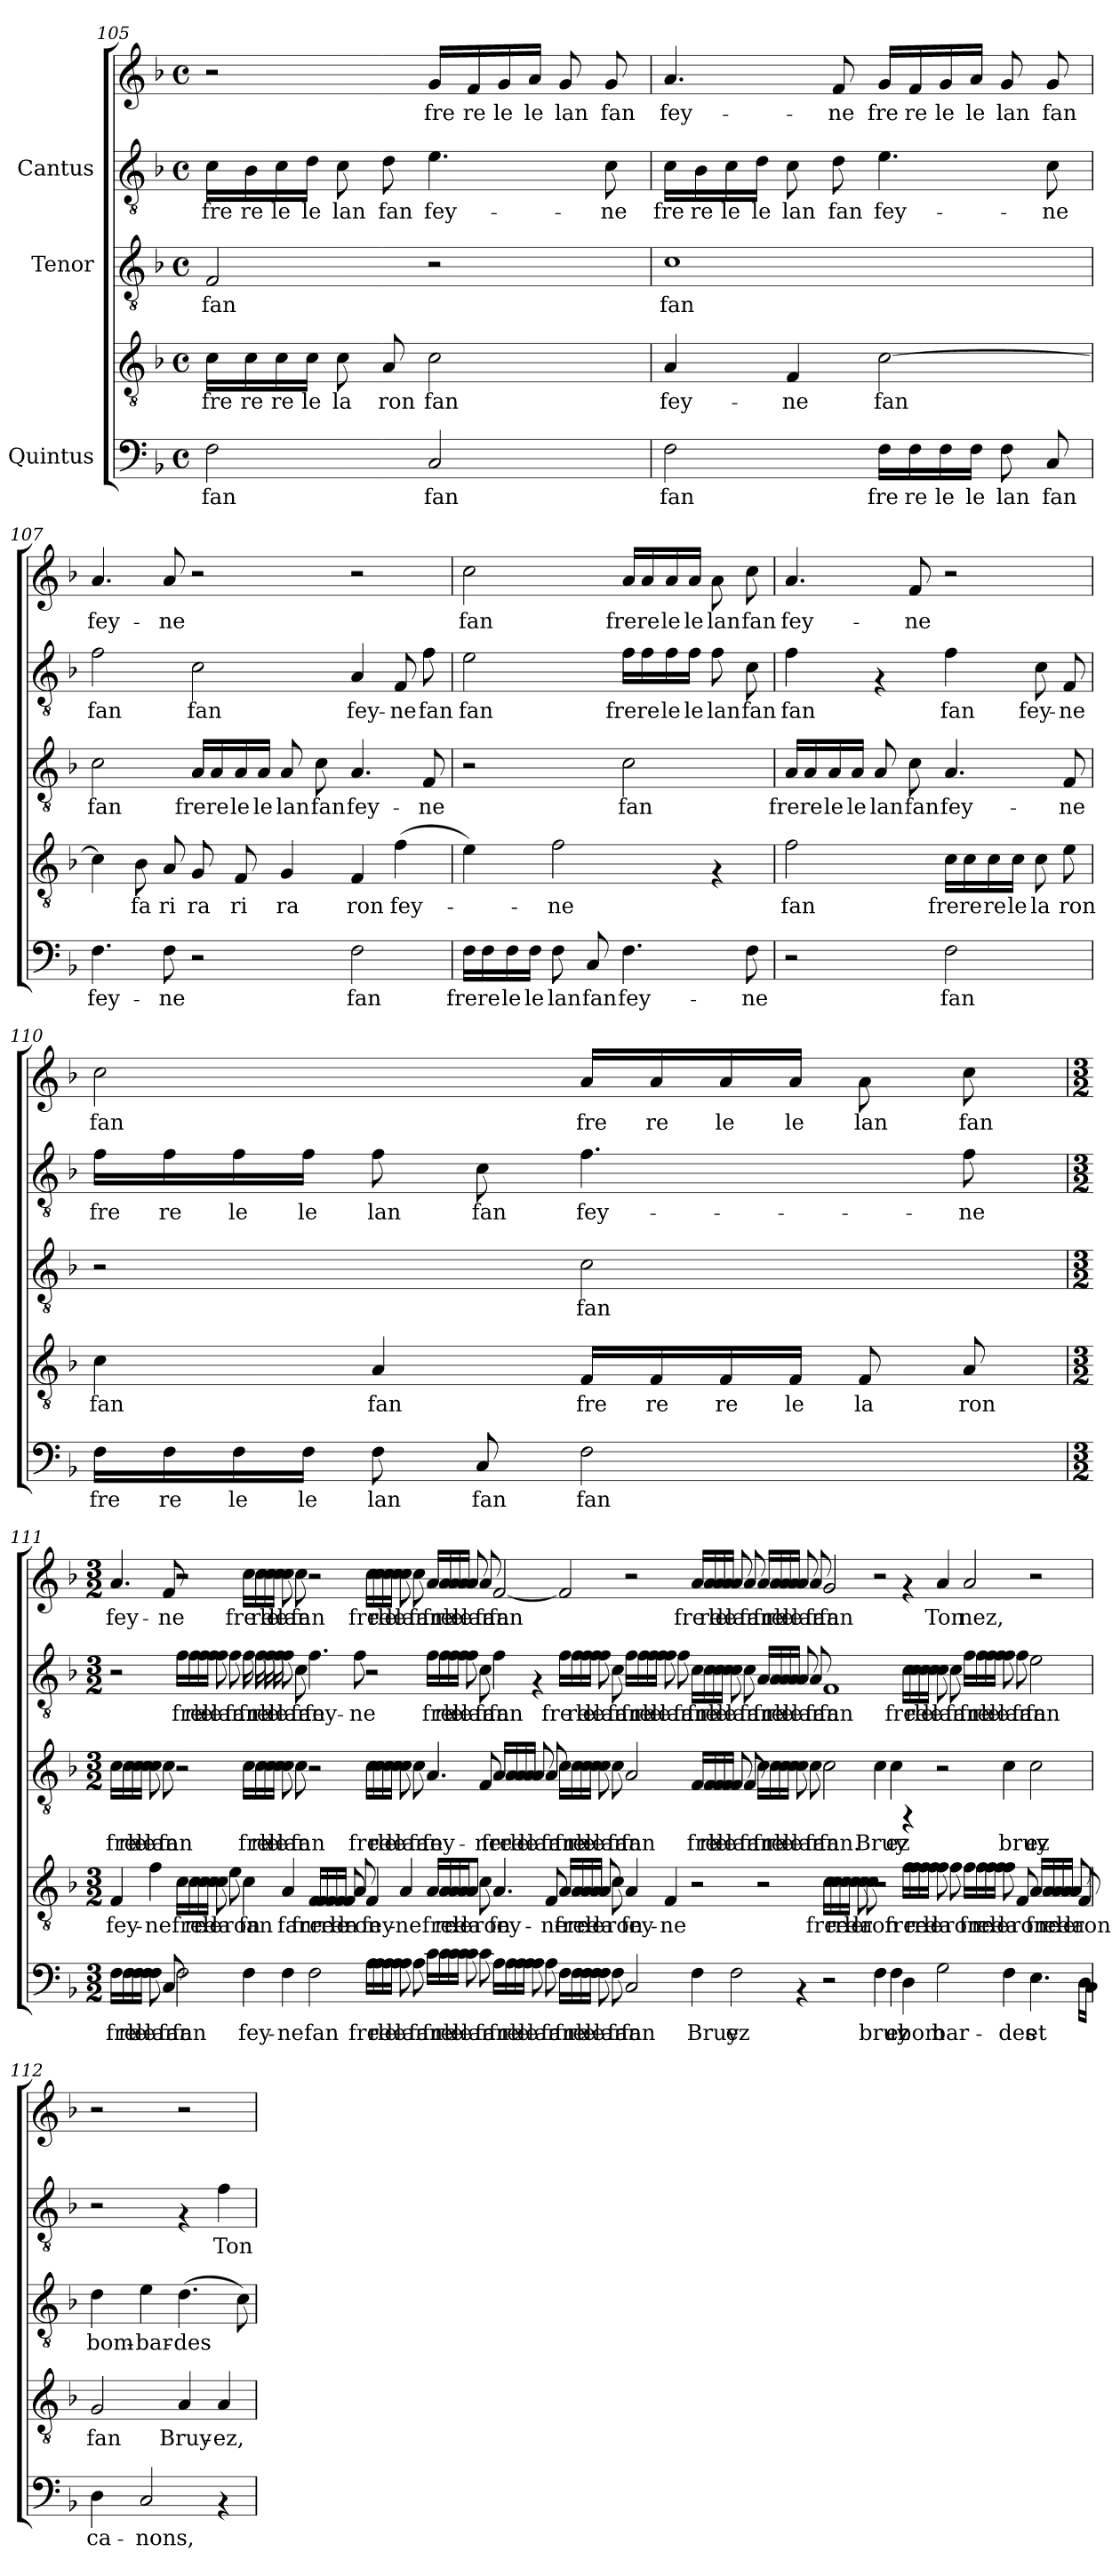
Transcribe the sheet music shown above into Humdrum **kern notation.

**kern	**text	**kern	**text	**kern	**text	**kern	**text	**kern	**text
*part3	*part3	*part3	*part3	*part2	*part2	*part1	*part1	*part1	*part1
*staff5	*staff5	*staff4	*staff4	*staff3	*staff3	*staff2	*staff2	*staff1	*staff1
*I"Quintus	*	*	*	*I"Tenor	*	*I"Cantus	*	*	*
!!LO:PB:g=z
*clefF4	*	*clefGv2	*	*clefGv2	*	*clefGv2	*	*clefG2	*
*k[b-]	*	*k[b-]	*	*k[b-]	*	*k[b-]	*	*k[b-]	*
*F:	*	*F:	*	*F:	*	*F:	*	*F:	*
*M4/4	*	*M4/4	*	*M4/4	*	*M4/4	*	*M4/4	*
*met(c)	*	*met(c)	*	*met(c)	*	*met(c)	*	*met(c)	*
=105	=105	=105	=105	=105	=105	=105	=105	=105	=105
!	!LO:LY:b:cj	!	!LO:LY:b:cj	!	!LO:LY:b:cj	!	!LO:LY:b:cj	!	!
2F\	fan	16c\L	fre	2F/	fan	16c\L	fre	2r	.
!	!	!	!LO:LY:b:cj	!	!	!	!LO:LY:b:cj	!	!
.	.	16c\	re	.	.	16B-\	re	.	.
!	!	!	!LO:LY:b:cj	!	!	!	!LO:LY:b:cj	!	!
.	.	16c\	re	.	.	16c\	le	.	.
!	!	!	!LO:LY:b:cj	!	!	!	!LO:LY:b:cj	!	!
.	.	16c\J	le	.	.	16d\J	le	.	.
!	!	!	!LO:LY:b:cj	!	!	!	!LO:LY:b:cj	!	!
.	.	8c\	la	.	.	8c\	lan	.	.
!	!	!	!LO:LY:b:cj	!	!	!	!LO:LY:b:cj	!	!
.	.	8A/	ron	.	.	8d\	fan	.	.
!	!LO:LY:b:cj	!	!LO:LY:b:cj	!	!	!	!LO:LY:b:cj	!	!LO:LY:b:cj
2C/	fan	2c\	fan	2r	.	4.e\	fey-	16g/L	fre
!	!	!	!	!	!	!	!	!	!LO:LY:b:cj
.	.	.	.	.	.	.	.	16f/	re
!	!	!	!	!	!	!	!	!	!LO:LY:b:cj
.	.	.	.	.	.	.	.	16g/	le
!	!	!	!	!	!	!	!	!	!LO:LY:b:cj
.	.	.	.	.	.	.	.	16a/J	le
!	!	!	!	!	!	!	!	!	!LO:LY:b:cj
.	.	.	.	.	.	.	.	8g/	lan
!	!	!	!	!	!	!	!LO:LY:b:cj	!	!LO:LY:b:cj
.	.	.	.	.	.	8c\	-ne	8g/	fan
=106	=106	=106	=106	=106	=106	=106	=106	=106	=106
!	!LO:LY:b:cj	!	!LO:LY:b:cj	!	!LO:LY:b:cj	!	!LO:LY:b:cj	!	!LO:LY:b:cj
2F\	fan	4A/	fey-	1c	fan	16c\L	fre	4.a/	fey-
!	!	!	!	!	!	!	!LO:LY:b:cj	!	!
.	.	.	.	.	.	16B-\	re	.	.
!	!	!	!	!	!	!	!LO:LY:b:cj	!	!
.	.	.	.	.	.	16c\	le	.	.
!	!	!	!	!	!	!	!LO:LY:b:cj	!	!
.	.	.	.	.	.	16d\J	le	.	.
!	!	!	!LO:LY:b:cj	!	!	!	!LO:LY:b:cj	!	!
.	.	4F/	-ne	.	.	8c\	lan	.	.
!	!	!	!	!	!	!	!LO:LY:b:cj	!	!LO:LY:b:cj
.	.	.	.	.	.	8d\	fan	8f/	-ne
!	!LO:LY:b:cj	!	!LO:LY:b:cj	!	!	!	!LO:LY:b:cj	!	!LO:LY:b:cj
16F\L	fre	[>2c\	fan	.	.	4.e\	fey-	16g/L	fre
!	!LO:LY:b:cj	!	!	!	!	!	!	!	!LO:LY:b:cj
16F\	re	.	.	.	.	.	.	16f/	re
!	!LO:LY:b:cj	!	!	!	!	!	!	!	!LO:LY:b:cj
16F\	le	.	.	.	.	.	.	16g/	le
!	!LO:LY:b:cj	!	!	!	!	!	!	!	!LO:LY:b:cj
16F\J	le	.	.	.	.	.	.	16a/J	le
!	!LO:LY:b:cj	!	!	!	!	!	!	!	!LO:LY:b:cj
8F\	lan	.	.	.	.	.	.	8g/	lan
!	!LO:LY:b:cj	!	!	!	!	!	!LO:LY:b:cj	!	!LO:LY:b:cj
8C/	fan	.	.	.	.	8c\	-ne	8g/	fan
!!LO:LB:g=z
=107	=107	=107	=107	=107	=107	=107	=107	=107	=107
!	!LO:LY:b:cj	!	!LO:LY:b:cj	!	!LO:LY:b:cj	!	!LO:LY:b:cj	!	!LO:LY:b:cj
4.F\	-fey-	4c\]	.	2c\	fan	2f\	fan	4.a/	fey-
!	!	!	!LO:LY:b:cj	!	!	!	!	!	!
.	.	8B-\	fa	.	.	.	.	.	.
!	!LO:LY:b:cj	!	!LO:LY:b:cj	!	!	!	!	!	!LO:LY:b:cj
8F\	-ne	8A/	ri	.	.	.	.	8a/	-ne
!	!	!	!LO:LY:b:cj	!	!LO:LY:b:cj	!	!LO:LY:b:cj	!	!
2r	.	8G/	ra	16A/L	fre	2c\	fan	2r	.
!	!	!	!	!	!LO:LY:b:cj	!	!	!	!
.	.	.	.	16A/	re	.	.	.	.
!	!	!	!LO:LY:b:cj	!	!LO:LY:b:cj	!	!	!	!
.	.	8F/	ri	16A/	le	.	.	.	.
!	!	!	!	!	!LO:LY:b:cj	!	!	!	!
.	.	.	.	16A/J	le	.	.	.	.
!	!	!	!LO:LY:b:cj	!	!LO:LY:b:cj	!	!	!	!
.	.	4G/	ra	8A/	lan	.	.	.	.
!	!	!	!	!	!LO:LY:b:cj	!	!	!	!
.	.	.	.	8c\	fan	.	.	.	.
!	!LO:LY:b:cj	!	!LO:LY:b:cj	!	!LO:LY:b:cj	!	!LO:LY:b:cj	!	!
2F\	fan	4F/	ron	4.A/	fey-	4A/	fey-	2r	.
!	!	!	!LO:LY:b:cj	!	!	!	!LO:LY:b:cj	!	!
.	.	(>4f\	fey-	.	.	8F/	-ne	.	.
!	!	!	!	!	!LO:LY:b:cj	!	!LO:LY:b:cj	!	!
.	.	.	.	8F/	-ne	8f\	fan	.	.
=108	=108	=108	=108	=108	=108	=108	=108	=108	=108
!	!LO:LY:b:cj	!	!LO:LY:b:cj	!	!	!	!LO:LY:b:cj	!	!LO:LY:b:cj
16F\L	fre	4e\)	.	2r	.	2e\	fan	2cc\	fan
!	!LO:LY:b:cj	!	!	!	!	!	!	!	!
16F\	re	.	.	.	.	.	.	.	.
!	!LO:LY:b:cj	!	!	!	!	!	!	!	!
16F\	le	.	.	.	.	.	.	.	.
!	!LO:LY:b:cj	!	!	!	!	!	!	!	!
16F\J	le	.	.	.	.	.	.	.	.
!	!LO:LY:b:cj	!	!LO:LY:b:cj	!	!	!	!	!	!
8F\	lan	2f\	ne	.	.	.	.	.	.
!	!LO:LY:b:cj	!	!	!	!	!	!	!	!
8C/	fan	.	.	.	.	.	.	.	.
!	!LO:LY:b:cj	!	!	!	!LO:LY:b:cj	!	!LO:LY:b:cj	!	!LO:LY:b:cj
4.F\	fey-	.	.	2c\	fan	16f\L	fre	16a/L	fre
!	!	!	!	!	!	!	!LO:LY:b:cj	!	!LO:LY:b:cj
.	.	.	.	.	.	16f\	re	16a/	re
!	!	!	!	!	!	!	!LO:LY:b:cj	!	!LO:LY:b:cj
.	.	.	.	.	.	16f\	le	16a/	le
!	!	!	!	!	!	!	!LO:LY:b:cj	!	!LO:LY:b:cj
.	.	.	.	.	.	16f\J	le	16a/J	le
!	!	!	!	!	!	!	!LO:LY:b:cj	!	!LO:LY:b:cj
.	.	4rF	.	.	.	8f\	lan	8a\	lan
!	!LO:LY:b:cj	!	!	!	!	!	!LO:LY:b:cj	!	!LO:LY:b:cj
8F\	-ne	.	.	.	.	8c\	fan	8cc\	fan
!!LO:LB:g=z
=109	=109	=109	=109	=109	=109	=109	=109	=109	=109
!	!	!	!LO:LY:b:cj	!	!LO:LY:b:cj	!	!LO:LY:b:cj	!	!LO:LY:b:cj
2r	.	2f\	fan	16A/L	fre	4f\	fan	4.a/	fey-
!	!	!	!	!	!LO:LY:b:cj	!	!	!	!
.	.	.	.	16A/	re	.	.	.	.
!	!	!	!	!	!LO:LY:b:cj	!	!	!	!
.	.	.	.	16A/	le	.	.	.	.
!	!	!	!	!	!LO:LY:b:cj	!	!	!	!
.	.	.	.	16A/J	le	.	.	.	.
!	!	!	!	!	!LO:LY:b:cj	!	!	!	!
.	.	.	.	8A/	lan	4rF	.	.	.
!	!	!	!	!	!LO:LY:b:cj	!	!	!	!LO:LY:b:cj
.	.	.	.	8c\	fan	.	.	8f/	-ne
!	!LO:LY:b:cj	!	!LO:LY:b:cj	!	!LO:LY:b:cj	!	!LO:LY:b:cj	!	!
2F\	fan	16c\L	fre	4.A/	fey-	4f\	fan	2r	.
!	!	!	!LO:LY:b:cj	!	!	!	!	!	!
.	.	16c\	re	.	.	.	.	.	.
!	!	!	!LO:LY:b:cj	!	!	!	!	!	!
.	.	16c\	re	.	.	.	.	.	.
!	!	!	!LO:LY:b:cj	!	!	!	!	!	!
.	.	16c\J	le	.	.	.	.	.	.
!	!	!	!LO:LY:b:cj	!	!	!	!LO:LY:b:cj	!	!
.	.	8c\	la	.	.	8c\	fey-	.	.
!	!	!	!LO:LY:b:cj	!	!LO:LY:b:cj	!	!LO:LY:b:cj	!	!
.	.	8e\	ron	8F/	-ne	8F/	-ne	.	.
=110	=110	=110	=110	=110	=110	=110	=110	=110	=110
!	!LO:LY:b:cj	!	!LO:LY:b:cj	!	!	!	!LO:LY:b:cj	!	!LO:LY:b:cj
16F\L	fre	4c\	fan	2r	.	16f\L	fre	2cc\	fan
!	!LO:LY:b:cj	!	!	!	!	!	!LO:LY:b:cj	!	!
16F\	re	.	.	.	.	16f\	re	.	.
!	!LO:LY:b:cj	!	!	!	!	!	!LO:LY:b:cj	!	!
16F\	le	.	.	.	.	16f\	le	.	.
!	!LO:LY:b:cj	!	!	!	!	!	!LO:LY:b:cj	!	!
16F\J	le	.	.	.	.	16f\J	le	.	.
!	!LO:LY:b:cj	!	!LO:LY:b:cj	!	!	!	!LO:LY:b:cj	!	!
8F\	lan	4A/	fan	.	.	8f\	lan	.	.
!	!LO:LY:b:cj	!	!	!	!	!	!LO:LY:b:cj	!	!
8C/	fan	.	.	.	.	8c\	fan	.	.
!	!LO:LY:b:cj	!	!LO:LY:b:cj	!	!LO:LY:b:cj	!	!LO:LY:b:cj	!	!LO:LY:b:cj
2F\	fan	16F/L	fre	2c\	fan	4.f\	fey-	16a/L	fre
!	!	!	!LO:LY:b:cj	!	!	!	!	!	!LO:LY:b:cj
.	.	16F/	re	.	.	.	.	16a/	re
!	!	!	!LO:LY:b:cj	!	!	!	!	!	!LO:LY:b:cj
.	.	16F/	re	.	.	.	.	16a/	le
!	!	!	!LO:LY:b:cj	!	!	!	!	!	!LO:LY:b:cj
.	.	16F/J	le	.	.	.	.	16a/J	le
!	!	!	!LO:LY:b:cj	!	!	!	!	!	!LO:LY:b:cj
.	.	8F/	la	.	.	.	.	8a\	lan
!	!	!	!LO:LY:b:cj	!	!	!	!LO:LY:b:cj	!	!LO:LY:b:cj
.	.	8A/	ron	.	.	8f\	-ne	8cc\	fan
!!LO:PB:g=z
=111	=111	=111	=111	=111	=111	=111	=111	=111	=111
*M3/2	*	*M3/2	*	*M3/2	*	*M3/2	*	*M3/2	*
!	!LO:LY:b:cj	!	!LO:LY:b:cj	!	!LO:LY:b:cj	!	!	!	!LO:LY:b:cj
16F\L	fre	4F/	fey-	16c\L	fre	2r	.	4.a/	fey-
!	!LO:LY:b:cj	!	!	!	!LO:LY:b:cj	!	!	!	!
16F\	re	.	.	16c\	re	.	.	.	.
!	!LO:LY:b:cj	!	!	!	!LO:LY:b:cj	!	!	!	!
16F\	le	.	.	16c\	le	.	.	.	.
!	!LO:LY:b:cj	!	!	!	!LO:LY:b:cj	!	!	!	!
16F\J	le	.	.	16c\J	le	.	.	.	.
!	!LO:LY:b:cj	!	!LO:LY:b:cj	!	!LO:LY:b:cj	!	!	!	!
8F\	lan	4f\	-ne	8c\	lan	.	.	.	.
!	!LO:LY:b:cj	!	!	!	!LO:LY:b:cj	!	!	!	!LO:LY:b:cj
8C/	fan	.	.	8c\	fan	.	.	8f/	-ne
!	!LO:LY:b:cj	!	!LO:LY:b:cj	!	!	!	!LO:LY:b:cj	!	!
2F\	fan	16c\L	fre	2r	.	16f\L	fre	2r	.
!	!	!	!LO:LY:b:cj	!	!	!	!LO:LY:b:cj	!	!
.	.	16c\	re	.	.	16f\	re	.	.
!	!	!	!LO:LY:b:cj	!	!	!	!LO:LY:b:cj	!	!
.	.	16c\	re	.	.	16f\	le	.	.
!	!	!	!LO:LY:b:cj	!	!	!	!LO:LY:b:cj	!	!
.	.	16c\J	le	.	.	16f\J	le	.	.
!	!	!	!LO:LY:b:cj	!	!	!	!LO:LY:b:cj	!	!
.	.	8c\	la	.	.	8f\	lan	.	.
!	!	!	!LO:LY:b:cj	!	!	!	!LO:LY:b:cj	!	!
.	.	8e\	ron	.	.	8f\	fan	.	.
!	!LO:LY:b:cj	!	!LO:LY:b:cj	!	!LO:LY:b:cj	!	!LO:LY:b:cj	!	!LO:LY:b:cj
4F\	fey-	4c\	fan	16c\L	fre	16f\	fre	16cc\L	fre
!	!	!	!	!	!LO:LY:b:cj	!	!LO:LY:b:cj	!	!LO:LY:b:cj
.	.	.	.	16c\	re	16f\	re	16cc\	re
!	!	!	!	!	!LO:LY:b:cj	!	!LO:LY:b:cj	!	!LO:LY:b:cj
.	.	.	.	16c\	le	16f\	le	16cc\	le
!	!	!	!	!	!LO:LY:b:cj	!	!LO:LY:b:cj	!	!LO:LY:b:cj
.	.	.	.	16c\J	le	16f\	le	16cc\J	le
!	!LO:LY:b:cj	!	!LO:LY:b:cj	!	!LO:LY:b:cj	!	!LO:LY:b:cj	!	!LO:LY:b:cj
4F\	-ne	4A/	fan	8c\	lan	8f\	lan	8cc\	lan
!	!	!	!	!	!LO:LY:b:cj	!	!LO:LY:b:cj	!	!LO:LY:b:cj
.	.	.	.	8c\	fan	8c\	fan	8cc\	fan
!	!LO:LY:b:cj	!	!LO:LY:b:cj	!	!	!	!LO:LY:b:cj	!	!
2F\	fan	16F/L	fre	2r	.	4.f\	fey-	2r	.
!	!	!	!LO:LY:b:cj	!	!	!	!	!	!
.	.	16F/	re	.	.	.	.	.	.
!	!	!	!LO:LY:b:cj	!	!	!	!	!	!
.	.	16F/	re	.	.	.	.	.	.
!	!	!	!LO:LY:b:cj	!	!	!	!	!	!
.	.	16F/J	le	.	.	.	.	.	.
!	!	!	!LO:LY:b:cj	!	!	!	!	!	!
.	.	8F/	la	.	.	.	.	.	.
!	!	!	!LO:LY:b:cj	!	!	!	!LO:LY:b:cj	!	!
.	.	8A/	ron	.	.	8f\	-ne	.	.
!	!LO:LY:b:cj	!	!LO:LY:b:cj	!	!LO:LY:b:cj	!	!	!	!LO:LY:b:cj
16A\L	fre	4F/	fey-	16c\L	fre	2r	.	16cc\L	fre
!	!LO:LY:b:cj	!	!	!	!LO:LY:b:cj	!	!	!	!LO:LY:b:cj
16A\	re	.	.	16c\	re	.	.	16cc\	re
!	!LO:LY:b:cj	!	!	!	!LO:LY:b:cj	!	!	!	!LO:LY:b:cj
16A\	le	.	.	16c\	le	.	.	16cc\	le
!	!LO:LY:b:cj	!	!	!	!LO:LY:b:cj	!	!	!	!LO:LY:b:cj
16A\J	le	.	.	16c\J	le	.	.	16cc\J	le
!	!LO:LY:b:cj	!	!LO:LY:b:cj	!	!LO:LY:b:cj	!	!	!	!LO:LY:b:cj
8A\	lan	4A/	-ne	8c\	lan	.	.	8cc\	lan
!	!LO:LY:b:cj	!	!	!	!LO:LY:b:cj	!	!	!	!LO:LY:b:cj
8A\	fan	.	.	8c\	fan	.	.	8cc\	fan
!	!LO:LY:b:cj	!	!LO:LY:b:cj	!	!LO:LY:b:cj	!	!LO:LY:b:cj	!	!LO:LY:b:cj
16c\L	fre	16A/L	fre	4.A/	fey-	16f\L	fre	16a/L	fre
!	!LO:LY:b:cj	!	!LO:LY:b:cj	!	!	!	!LO:LY:b:cj	!	!LO:LY:b:cj
16c\	re	16A/	re	.	.	16f\	re	16a/	re
!	!LO:LY:b:cj	!	!LO:LY:b:cj	!	!	!	!LO:LY:b:cj	!	!LO:LY:b:cj
16c\	le	16A/	re	.	.	16f\	le	16a/	le
!	!LO:LY:b:cj	!	!LO:LY:b:cj	!	!	!	!LO:LY:b:cj	!	!LO:LY:b:cj
16c\J	le	16A/	le	.	.	16f\J	le	16a/J	le
!	!LO:LY:b:cj	!	!LO:LY:b:cj	!	!	!	!LO:LY:b:cj	!	!LO:LY:b:cj
8c\	lan	8A/J	la	.	.	8f\	lan	8a/	lan
!	!LO:LY:b:cj	!	!LO:LY:b:cj	!	!LO:LY:b:cj	!	!LO:LY:b:cj	!	!LO:LY:b:cj
8c\	fan	8c\	ron	8F/	-ne	8c\	fan	8a/	fan
!	!LO:LY:b:cj	!	!LO:LY:b:cj	!	!LO:LY:b:cj	!	!LO:LY:b:cj	!	!LO:LY:b:cj
16A\L	fre	4.A/	fey-	16A/L	fre	4f\	fan	[<2f/	fan
!	!LO:LY:b:cj	!	!	!	!LO:LY:b:cj	!	!	!	!
16A\	re	.	.	16A/	re	.	.	.	.
!	!LO:LY:b:cj	!	!	!	!LO:LY:b:cj	!	!	!	!
16A\	le	.	.	16A/	le	.	.	.	.
!	!LO:LY:b:cj	!	!	!	!LO:LY:b:cj	!	!	!	!
16A\J	le	.	.	16A/J	le	.	.	.	.
!	!LO:LY:b:cj	!	!	!	!LO:LY:b:cj	!	!	!	!
8A\	lan	.	.	8A/	lan	4rF	.	.	.
!	!LO:LY:b:cj	!	!LO:LY:b:cj	!	!LO:LY:b:cj	!	!	!	!
8A\	fan	8F/	-ne	8A/	fan	.	.	.	.
!	!LO:LY:b:cj	!	!LO:LY:b:cj	!	!LO:LY:b:cj	!	!LO:LY:b:cj	!	!
16F\L	fre	16A/L	fre	16c\L	fre	16f\L	fre	2f/]	.
!	!LO:LY:b:cj	!	!LO:LY:b:cj	!	!LO:LY:b:cj	!	!LO:LY:b:cj	!	!
16F\	re	16A/	re	16c\	re	16f\	re	.	.
!	!LO:LY:b:cj	!	!LO:LY:b:cj	!	!LO:LY:b:cj	!	!LO:LY:b:cj	!	!
16F\	le	16A/	re	16c\	le	16f\	le	.	.
!	!LO:LY:b:cj	!	!LO:LY:b:cj	!	!LO:LY:b:cj	!	!LO:LY:b:cj	!	!
16F\J	le	16A/J	le	16c\J	le	16f\J	le	.	.
!	!LO:LY:b:cj	!	!LO:LY:b:cj	!	!LO:LY:b:cj	!	!LO:LY:b:cj	!	!
8F\	lan	8A/	la	8c\	lan	8f\	lan	.	.
!	!LO:LY:b:cj	!	!LO:LY:b:cj	!	!LO:LY:b:cj	!	!LO:LY:b:cj	!	!
8F\	fan	8c\	ron	8c\	fan	8c\	fan	.	.
!	!LO:LY:b:cj	!	!LO:LY:b:cj	!	!LO:LY:b:cj	!	!LO:LY:b:cj	!	!
2C/	fan	4A/	fey-	2A/	fan	16f\L	fre	2r	.
!	!	!	!	!	!	!	!LO:LY:b:cj	!	!
.	.	.	.	.	.	16f\	re	.	.
!	!	!	!	!	!	!	!LO:LY:b:cj	!	!
.	.	.	.	.	.	16f\	le	.	.
!	!	!	!	!	!	!	!LO:LY:b:cj	!	!
.	.	.	.	.	.	16f\J	le	.	.
!	!	!	!LO:LY:b:cj	!	!	!	!LO:LY:b:cj	!	!
.	.	4F/	-ne	.	.	8f\	lan	.	.
!	!	!	!	!	!	!	!LO:LY:b:cj	!	!
.	.	.	.	.	.	8f\	fan	.	.
!	!LO:LY:b:cj	!	!	!	!LO:LY:b:cj	!	!LO:LY:b:cj	!	!LO:LY:b:cj
4F\	Bruy-	2r	.	16F/L	fre	16c\L	fre	16a/L	fre
!	!	!	!	!	!LO:LY:b:cj	!	!LO:LY:b:cj	!	!LO:LY:b:cj
.	.	.	.	16F/	re	16c\	re	16a/	re
!	!	!	!	!	!LO:LY:b:cj	!	!LO:LY:b:cj	!	!LO:LY:b:cj
.	.	.	.	16F/	le	16c\	le	16a/	le
!	!	!	!	!	!LO:LY:b:cj	!	!LO:LY:b:cj	!	!LO:LY:b:cj
.	.	.	.	16F/J	le	16c\J	le	16a/J	le
!	!LO:LY:b:cj	!	!	!	!LO:LY:b:cj	!	!LO:LY:b:cj	!	!LO:LY:b:cj
2F\	-ez	.	.	8F/	lan	8c\	lan	8a/	lan
!	!	!	!	!	!LO:LY:b:cj	!	!LO:LY:b:cj	!	!LO:LY:b:cj
.	.	.	.	8F/	fan	8c\	fan	8a/	fan
!	!	!	!	!	!LO:LY:b:cj	!	!LO:LY:b:cj	!	!LO:LY:b:cj
.	.	2r	.	16c\L	fre	16A/L	fre	16a/L	fre
!	!	!	!	!	!LO:LY:b:cj	!	!LO:LY:b:cj	!	!LO:LY:b:cj
.	.	.	.	16c\	re	16A/	re	16a/	re
!	!	!	!	!	!LO:LY:b:cj	!	!LO:LY:b:cj	!	!LO:LY:b:cj
.	.	.	.	16c\	le	16A/	le	16a/	le
!	!	!	!	!	!LO:LY:b:cj	!	!LO:LY:b:cj	!	!LO:LY:b:cj
.	.	.	.	16c\J	le	16A/J	le	16a/J	le
!	!	!	!	!	!LO:LY:b:cj	!	!LO:LY:b:cj	!	!LO:LY:b:cj
4rAA	.	.	.	8c\	lan	8A/	lan	8a/	lan
!	!	!	!	!	!LO:LY:b:cj	!	!LO:LY:b:cj	!	!LO:LY:b:cj
.	.	.	.	8c\	fan	8A/	fan	8a/	fan
*	*	*	*	*	*	*	*	*MM216	*
!	!	!	!LO:LY:b:cj	!	!LO:LY:b:cj	!	!LO:LY:b:cj	!	!LO:LY:b:cj
2r	.	16c\L	fre	2c\	fan.	1F	fan	2g/	fan
!	!	!	!LO:LY:b:cj	!	!	!	!	!	!
.	.	16c\	re	.	.	.	.	.	.
!	!	!	!LO:LY:b:cj	!	!	!	!	!	!
.	.	16c\	re	.	.	.	.	.	.
!	!	!	!LO:LY:b:cj	!	!	!	!	!	!
.	.	16c\J	le	.	.	.	.	.	.
!	!	!	!LO:LY:b:cj	!	!	!	!	!	!
.	.	8c\	la	.	.	.	.	.	.
!	!	!	!LO:LY:b:cj	!	!	!	!	!	!
.	.	8c\	ron	.	.	.	.	.	.
!	!LO:LY:b:cj	!	!	!	!LO:LY:b:cj	!	!	!	!
4F\	bruy-	2r	.	4c\	Bruy-	.	.	2r	.
!	!LO:LY:b:cj	!	!	!	!LO:LY:b:cj	!	!	!	!
4F\	-ez	.	.	4c\	-ez	.	.	.	.
!	!LO:LY:b:cj	!	!LO:LY:b:cj	!	!	!	!LO:LY:b:cj	!	!
4D\	bom-	16f\L	fre	4rFF	.	16c\L	fre	4rf	.
!	!	!	!LO:LY:b:cj	!	!	!	!LO:LY:b:cj	!	!
.	.	16f\	re	.	.	16c\	re	.	.
!	!	!	!LO:LY:b:cj	!	!	!	!LO:LY:b:cj	!	!
.	.	16f\	re	.	.	16c\	le	.	.
!	!	!	!LO:LY:b:cj	!	!	!	!LO:LY:b:cj	!	!
.	.	16f\J	le	.	.	16c\J	le	.	.
!	!LO:LY:b:cj	!	!LO:LY:b:cj	!	!	!	!LO:LY:b:cj	!	!LO:LY:b:cj
2G\	-bar-	8f\	la	2r	.	8c\	lan	4a/	Ton-
!	!	!	!LO:LY:b:cj	!	!	!	!LO:LY:b:cj	!	!
.	.	8f\	ron	.	.	8c\	fan	.	.
!	!	!	!LO:LY:b:cj	!	!	!	!LO:LY:b:cj	!	!LO:LY:b:cj
.	.	16f\L	fre	.	.	16f\L	fre	2a/	-nez,
!	!	!	!LO:LY:b:cj	!	!	!	!LO:LY:b:cj	!	!
.	.	16f\	re	.	.	16f\	re	.	.
!	!	!	!LO:LY:b:cj	!	!	!	!LO:LY:b:cj	!	!
.	.	16f\	re	.	.	16f\	le	.	.
!	!	!	!LO:LY:b:cj	!	!	!	!LO:LY:b:cj	!	!
.	.	16f\J	le	.	.	16f\J	le	.	.
!	!LO:LY:b:cj	!	!LO:LY:b:cj	!	!LO:LY:b:cj	!	!LO:LY:b:cj	!	!
4F\	-des	8f\	la	4c\	bruy-	8f\	lan	.	.
!	!	!	!LO:LY:b:cj	!	!	!	!LO:LY:b:cj	!	!
.	.	8F/	ron	.	.	8f\	fan	.	.
!	!LO:LY:b:cj	!	!LO:LY:b:cj	!	!LO:LY:b:cj	!	!LO:LY:b:cj	!	!
4.E\	et	16A/L	fre	2c\	-ez	2e\	fan	2r	.
!	!	!	!LO:LY:b:cj	!	!	!	!	!	!
.	.	16A/	re	.	.	.	.	.	.
!	!	!	!LO:LY:b:cj	!	!	!	!	!	!
.	.	16A/	re	.	.	.	.	.	.
!	!	!	!LO:LY:b:cj	!	!	!	!	!	!
.	.	16A/J	le	.	.	.	.	.	.
!	!	!	!LO:LY:b:cj	!	!	!	!	!	!
.	.	8A/	la	.	.	.	.	.	.
!	!LO:LY:b:cj	!	!LO:LY:b:cj	!	!	!	!	!	!
16D\L	.	8F/	ron	.	.	.	.	.	.
!	!LO:LY:b:cj	!	!	!	!	!	!	!	!
16C\J	.	.	.	.	.	.	.	.	.
!!LO:LB:g=z
=112	=112	=112	=112	=112	=112	=112	=112	=112	=112
!	!LO:LY:b:cj	!	!LO:LY:b:cj	!	!LO:LY:b:cj	!	!	!	!
4D\	ca-	2G/	fan	4d\	bom-	2r	.	2r	.
!	!LO:LY:b:cj	!	!	!	!LO:LY:b:cj	!	!	!	!
2C/	-nons,	.	.	4e\	-bar-	.	.	.	.
!	!	!	!LO:LY:b:cj	!	!LO:LY:b:cj	!	!	!	!
.	.	4A/	Bruy-	(>4.d\	-des	4rF	.	2r	.
!	!	!	!LO:LY:b:cj	!	!	!	!LO:LY:b:cj	!	!
4rAA	.	4A/	-ez,	.	.	4f\	Ton-	.	.
!	!	!	!	!	!LO:LY:b:cj	!	!	!	!
.	.	.	.	8c\)	.	.	.	.	.
=	=	=	=	=	=	=	=	=	=
*-	*-	*-	*-	*-	*-	*-	*-	*-	*-
